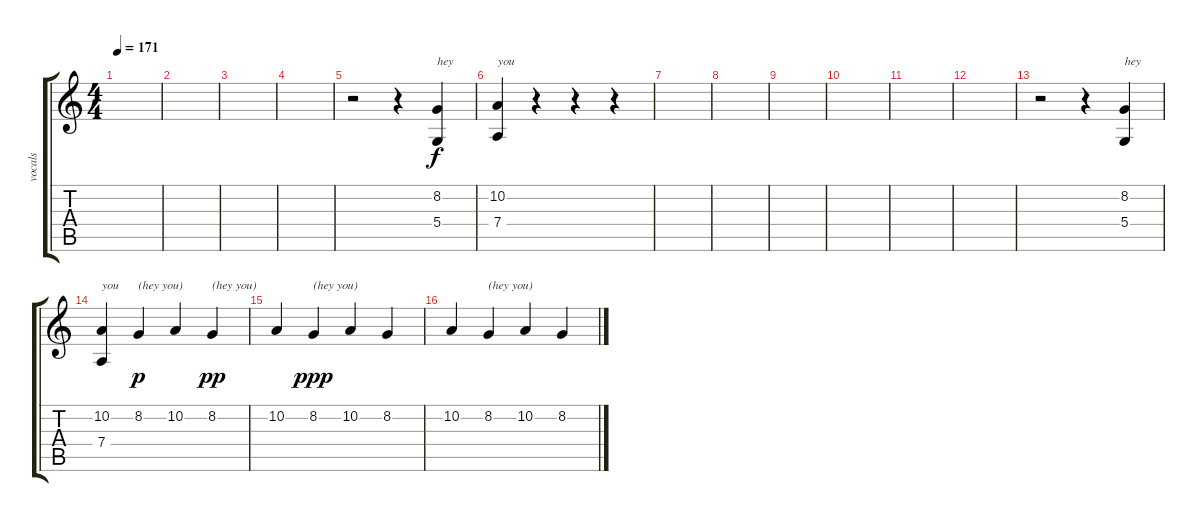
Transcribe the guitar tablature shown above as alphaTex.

\track ("vocals " "vocals ") {instrument altosax}
\staff {score tabs}
\tuning (E4 B3 G3 D3 A2 E2) {hide}
\ts (4 4)
\tempo 171
\clef g2
\ks c
|
|
|
|
r.2 r.4 (8.2 5.4).4{txt "hey"} |
(10.2 7.4).4{txt "you"} r.4 r.4 r.4 |
|
|
|
|
|
|
r.2 r.4 (8.2 5.4).4{txt "hey"} |
(10.2 7.4).4{txt "you"} 8.2.4{txt "(hey you)" dy p} 10.2.4 8.2.4{txt "(hey you)" dy pp} |
10.2.4 8.2.4{txt "(hey you)" dy ppp} 10.2.4 8.2.4{volume 0} |
10.2.4 8.2.4{txt "(hey you)"} 10.2.4 8.2.4
